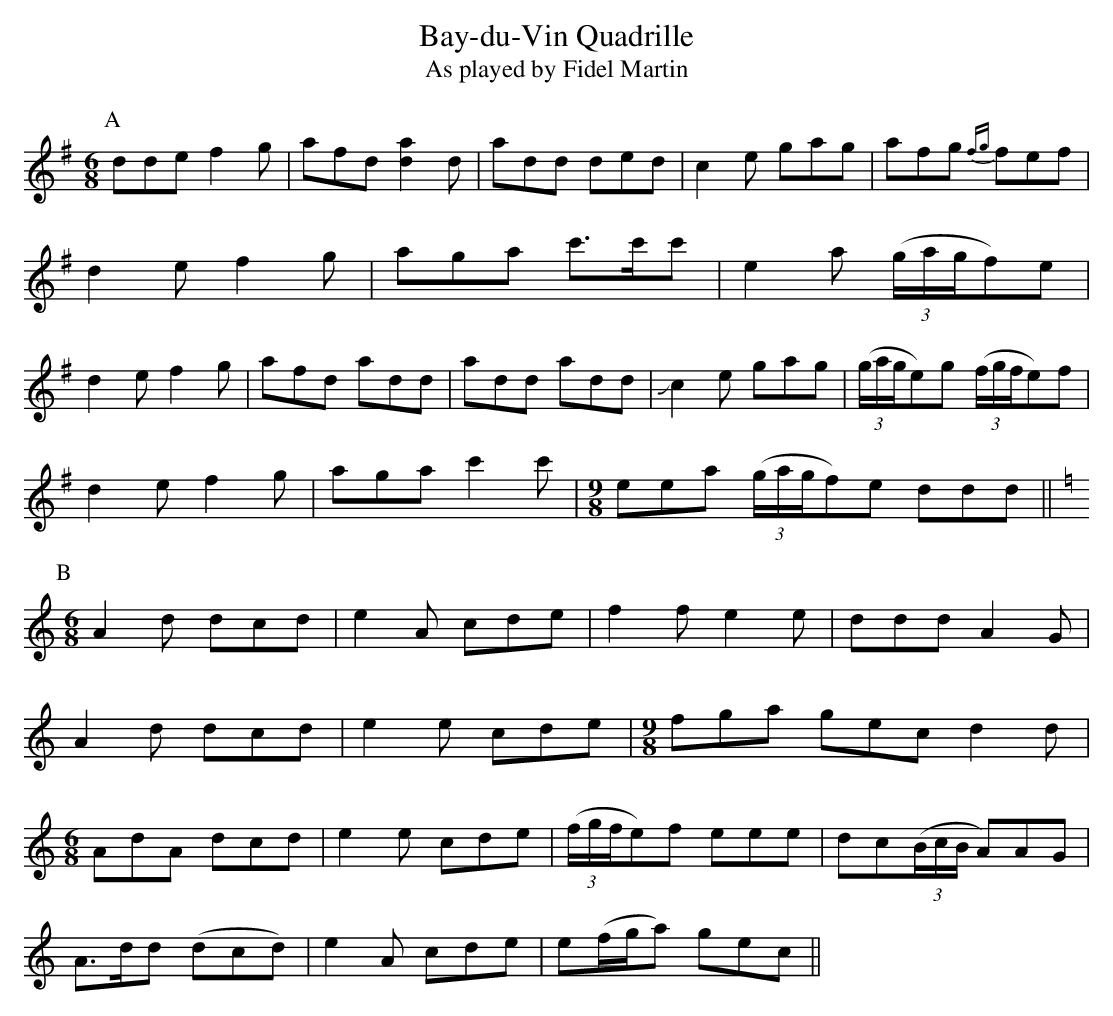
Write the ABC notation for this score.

X:1
T:Bay-du-Vin Quadrille
T:As played by Fidel Martin
M:6/8
L:1/8
K:Dmix
P:A
dde f2g | afd [d2a2]d | add ded | c2e gag | afg {fg}fef |
d2e f2g | aga c'>c'c' | e2a ((3g/a/g/f)e |
d2e f2g | a-fd add | add add | Jc2e gag | ((3g/a/g/e)g ((3f/g/f/e)f |
d2e f2g | aga c'2c' | [M:9/8]eea ((3g/a/g/f)e ddd||
K:Ddorian
P:B
[M:6/8]A2d dcd|e2A cde|f2f e2e | ddd A2G|
A2d dcd|e2e cde| [M:9/8] fga gec d2d |
[M:6/8] AdA dcd|e2e cde|((3f/g/f/e)f eee|dc((3B/c/B/ A)AG|
A>dd (dcd)|e2A cde|e(f/g/a)  ge!E.D.!c ||
